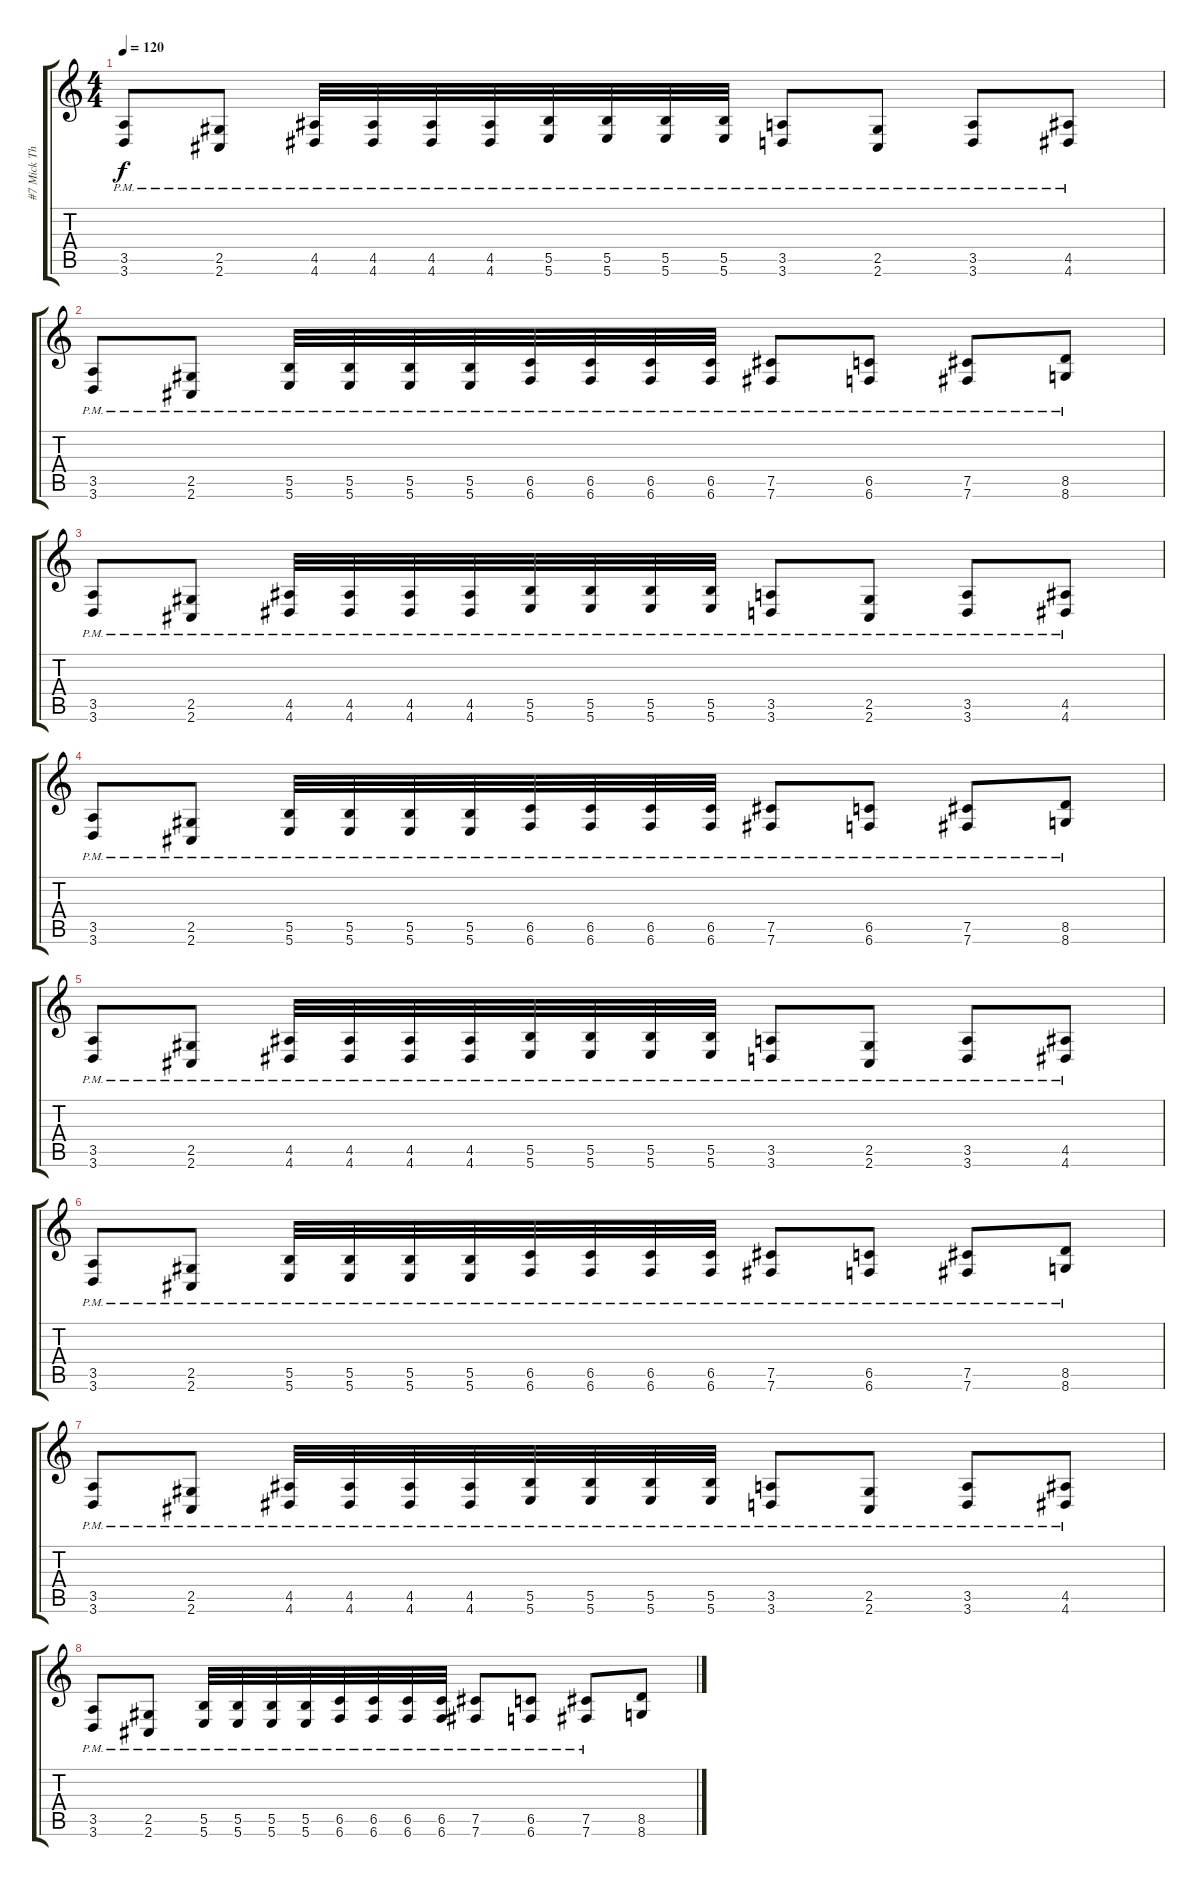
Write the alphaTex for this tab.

\track ("#7 Mick Thomson" "#7 Mick Th") {instrument distortionguitar}
\staff {score tabs}
\tuning (Db4 Ab3 E3 B2 Gb2 B1) {hide}
\ts (4 4)
\tempo 120
\clef g2
\ks c
(3.5{pm} 3.6{pm}).8{dy f} (2.5{pm} 2.6{pm}).8 (4.5{pm} 4.6{pm}).32 (4.5{pm} 4.6{pm}).32 (4.5{pm} 4.6{pm}).32 (4.5{pm} 4.6{pm}).32 (5.5{pm} 5.6{pm}).32 (5.5{pm} 5.6{pm}).32 (5.5{pm} 5.6{pm}).32 (5.5{pm} 5.6{pm}).32 (3.5{pm} 3.6{pm}).8 (2.5{pm} 2.6{pm}).8 (3.5{pm} 3.6{pm}).8 (4.5{pm} 4.6{pm}).8 |
(3.5{pm} 3.6{pm}).8 (2.5{pm} 2.6{pm}).8 (5.5{pm} 5.6{pm}).32 (5.5{pm} 5.6{pm}).32 (5.5{pm} 5.6{pm}).32 (5.5{pm} 5.6{pm}).32 (6.5{pm} 6.6{pm}).32 (6.5{pm} 6.6{pm}).32 (6.5{pm} 6.6{pm}).32 (6.5{pm} 6.6{pm}).32 (7.5{pm} 7.6{pm}).8 (6.5{pm} 6.6{pm}).8 (7.5{pm} 7.6{pm}).8 (8.5{pm} 8.6{pm}).8 |
(3.5{pm} 3.6{pm}).8 (2.5{pm} 2.6{pm}).8 (4.5{pm} 4.6{pm}).32 (4.5{pm} 4.6{pm}).32 (4.5{pm} 4.6{pm}).32 (4.5{pm} 4.6{pm}).32 (5.5{pm} 5.6{pm}).32 (5.5{pm} 5.6{pm}).32 (5.5{pm} 5.6{pm}).32 (5.5{pm} 5.6{pm}).32 (3.5{pm} 3.6{pm}).8 (2.5{pm} 2.6{pm}).8 (3.5{pm} 3.6{pm}).8 (4.5{pm} 4.6{pm}).8 |
(3.5{pm} 3.6{pm}).8 (2.5{pm} 2.6{pm}).8 (5.5{pm} 5.6{pm}).32 (5.5{pm} 5.6{pm}).32 (5.5{pm} 5.6{pm}).32 (5.5{pm} 5.6{pm}).32 (6.5{pm} 6.6{pm}).32 (6.5{pm} 6.6{pm}).32 (6.5{pm} 6.6{pm}).32 (6.5{pm} 6.6{pm}).32 (7.5{pm} 7.6{pm}).8 (6.5{pm} 6.6{pm}).8 (7.5{pm} 7.6{pm}).8 (8.5{pm} 8.6{pm}).8 |
(3.5{pm} 3.6{pm}).8 (2.5{pm} 2.6{pm}).8 (4.5{pm} 4.6{pm}).32 (4.5{pm} 4.6{pm}).32 (4.5{pm} 4.6{pm}).32 (4.5{pm} 4.6{pm}).32 (5.5{pm} 5.6{pm}).32 (5.5{pm} 5.6{pm}).32 (5.5{pm} 5.6{pm}).32 (5.5{pm} 5.6{pm}).32 (3.5{pm} 3.6{pm}).8 (2.5{pm} 2.6{pm}).8 (3.5{pm} 3.6{pm}).8 (4.5{pm} 4.6{pm}).8 |
(3.5{pm} 3.6{pm}).8 (2.5{pm} 2.6{pm}).8 (5.5{pm} 5.6{pm}).32 (5.5{pm} 5.6{pm}).32 (5.5{pm} 5.6{pm}).32 (5.5{pm} 5.6{pm}).32 (6.5{pm} 6.6{pm}).32 (6.5{pm} 6.6{pm}).32 (6.5{pm} 6.6{pm}).32 (6.5{pm} 6.6{pm}).32 (7.5{pm} 7.6{pm}).8 (6.5{pm} 6.6{pm}).8 (7.5{pm} 7.6{pm}).8 (8.5{pm} 8.6{pm}).8 |
(3.5{pm} 3.6{pm}).8 (2.5{pm} 2.6{pm}).8 (4.5{pm} 4.6{pm}).32 (4.5{pm} 4.6{pm}).32 (4.5{pm} 4.6{pm}).32 (4.5{pm} 4.6{pm}).32 (5.5{pm} 5.6{pm}).32 (5.5{pm} 5.6{pm}).32 (5.5{pm} 5.6{pm}).32 (5.5{pm} 5.6{pm}).32 (3.5{pm} 3.6{pm}).8 (2.5{pm} 2.6{pm}).8 (3.5{pm} 3.6{pm}).8 (4.5{pm} 4.6{pm}).8 |
(3.5{pm} 3.6{pm}).8 (2.5{pm} 2.6{pm}).8 (5.5{pm} 5.6{pm}).32 (5.5{pm} 5.6{pm}).32 (5.5{pm} 5.6{pm}).32 (5.5{pm} 5.6{pm}).32 (6.5{pm} 6.6{pm}).32 (6.5{pm} 6.6{pm}).32 (6.5{pm} 6.6{pm}).32 (6.5{pm} 6.6{pm}).32 (7.5{pm} 7.6{pm}).8 (6.5{pm} 6.6{pm}).8 (7.5{pm} 7.6{pm}).8 (8.5 8.6).8
